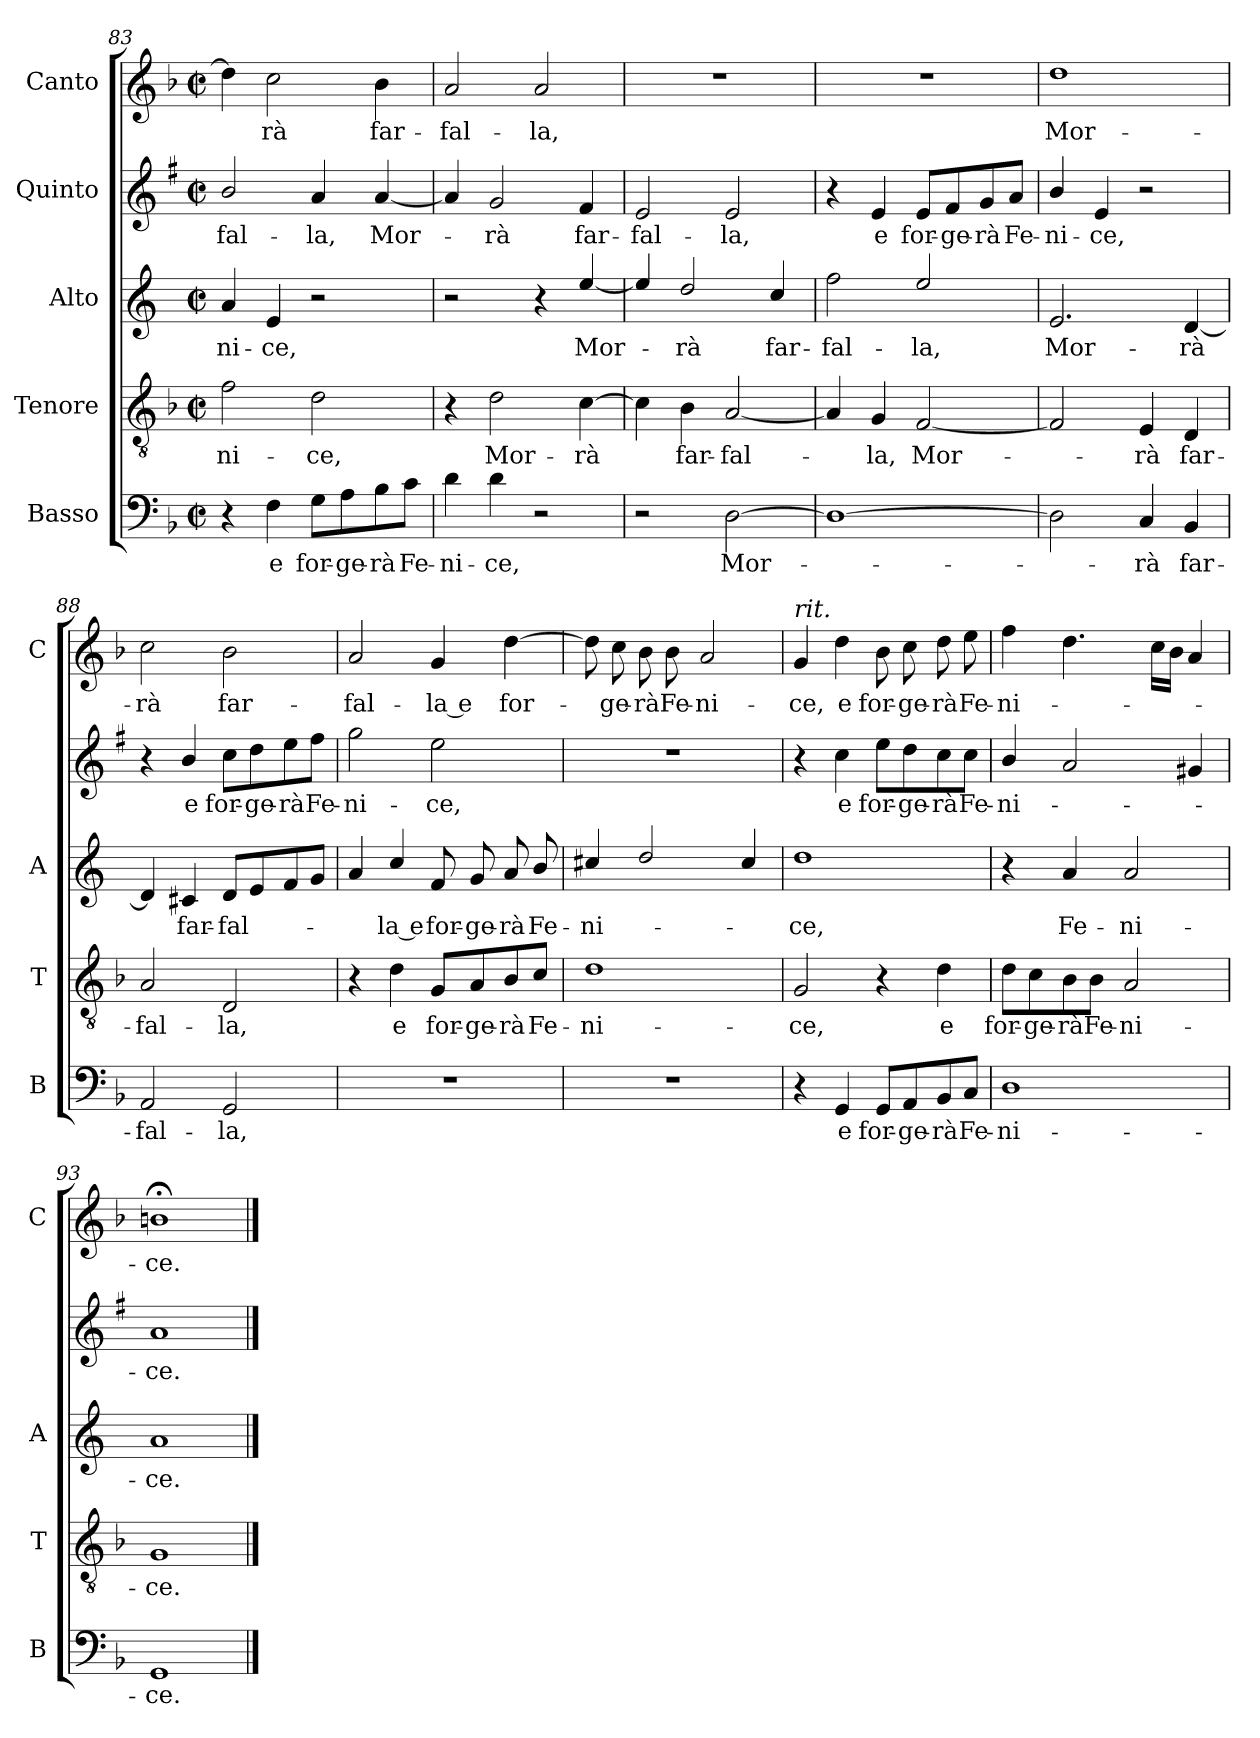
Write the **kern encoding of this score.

**kern	**text	**kern	**text	**kern	**text	**kern	**text	**kern	**text
*part5	*part5	*part4	*part4	*part3	*part3	*part2	*part2	*part1	*part1
*staff5	*staff5	*staff4	*staff4	*staff3	*staff3	*staff2	*staff2	*staff1	*staff1
*I"Basso	*	*I"Tenore	*	*I"Alto	*	*I"Quinto	*	*I"Canto	*
*I'B	*	*I'T	*	*I'A	*	*	*	*I'C	*
*clefF4	*	*clefGv2	*	*clefG2	*	*clefG2	*	*clefG2	*
*	*	*	*	*ITrd4c7	*	*ITrd1c2	*	*	*
*k[b-]	*	*k[b-]	*	*k[b-]	*	*k[b-]	*	*k[b-]	*
*F:	*	*F:	*	*F:	*	*F:	*	*F:	*
*M2/2	*	*M2/2	*	*M2/2	*	*M2/2	*	*M2/2	*
*met(c|)	*	*met(c|)	*	*met(c|)	*	*met(c|)	*	*met(c|)	*
=83	=83	=83	=83	=83	=83	=83	=83	=83	=83
!	!	!	!LO:LY:b	!	!LO:LY:b	!	!LO:LY:b	!	!
4r	.	2f\	-ni-	4d/	-ni-	2a/	-fal-	4dd\]	.
!	!LO:LY:b	!	!	!	!LO:LY:b	!	!	!	!LO:LY:b
4F\	e	.	.	4A/	-ce,	.	.	2cc\	-rà
!	!LO:LY:b	!	!LO:LY:b	!	!	!	!LO:LY:b	!	!
8G\L	for-	2d\	-ce,	2r	.	4g/	-la,	.	.
!	!LO:LY:b	!	!	!	!	!	!	!	!
8A\	-ge-	.	.	.	.	.	.	.	.
!	!LO:LY:b	!	!	!	!	!	!LO:LY:b	!	!LO:LY:b
8B-\	-rà	.	.	.	.	[4g/	Mor-	4b-\	far-
!	!LO:LY:b	!	!	!	!	!	!	!	!
8c\J	Fe-	.	.	.	.	.	.	.	.
=84	=84	=84	=84	=84	=84	=84	=84	=84	=84
!	!LO:LY:b	!	!	!	!	!	!	!	!LO:LY:b
4d\	-ni-	4r	.	2r	.	4g/]	.	2a/	-fal-
!	!LO:LY:b	!	!LO:LY:b	!	!	!	!LO:LY:b	!	!
4d\	-ce,	2d\	Mor-	.	.	2f/	-rà	.	.
!	!	!	!	!	!	!	!	!	!LO:LY:b
2r	.	.	.	4r	.	.	.	2a/	-la,
!	!	!	!LO:LY:b	!	!LO:LY:b	!	!LO:LY:b	!	!
.	.	[4c\	-rà	[4a/	Mor-	4e/	far-	.	.
!!LO:LB:g=z
=85	=85	=85	=85	=85	=85	=85	=85	=85	=85
!	!	!	!	!	!	!	!LO:LY:b	!	!
2r	.	4c\]	.	4a/]	.	2d/	-fal-	1r	.
!	!	!	!LO:LY:b	!	!LO:LY:b	!	!	!	!
.	.	4B-\	far-	2g/	-rà	.	.	.	.
!	!LO:LY:b	!	!LO:LY:b	!	!	!	!LO:LY:b	!	!
[2D\	Mor-	[2A/	-fal-	.	.	2d/	-la,	.	.
!	!	!	!	!	!LO:LY:b	!	!	!	!
.	.	.	.	4f/	far-	.	.	.	.
=86	=86	=86	=86	=86	=86	=86	=86	=86	=86
!	!	!	!	!	!LO:LY:b	!	!	!	!
1D_	.	4A/]	.	2b-\	-fal-	4r	.	1r	.
!	!	!	!LO:LY:b	!	!	!	!LO:LY:b	!	!
.	.	4G/	-la,	.	.	4d/	e	.	.
!	!	!	!LO:LY:b	!	!LO:LY:b	!	!LO:LY:b	!	!
.	.	[2F/	Mor-	2a/	-la,	8d/L	for-	.	.
!	!	!	!	!	!	!	!LO:LY:b	!	!
.	.	.	.	.	.	8e/	-ge-	.	.
!	!	!	!	!	!	!	!LO:LY:b	!	!
.	.	.	.	.	.	8f/	-rà	.	.
!	!	!	!	!	!	!	!LO:LY:b	!	!
.	.	.	.	.	.	8g/J	Fe-	.	.
=87	=87	=87	=87	=87	=87	=87	=87	=87	=87
!	!	!	!	!	!LO:LY:b	!	!LO:LY:b	!	!LO:LY:b
2D\]	.	2F/]	.	2.A/	Mor-	4a/	-ni-	1dd	Mor-
!	!	!	!	!	!	!	!LO:LY:b	!	!
.	.	.	.	.	.	4d/	-ce,	.	.
!	!LO:LY:b	!	!LO:LY:b	!	!	!	!	!	!
4C/	-rà	4E/	-rà	.	.	2r	.	.	.
!	!LO:LY:b	!	!LO:LY:b	!	!LO:LY:b	!	!	!	!
4BB-/	far-	4D/	far-	[4G/	-rà	.	.	.	.
=88	=88	=88	=88	=88	=88	=88	=88	=88	=88
!	!LO:LY:b	!	!LO:LY:b	!	!	!	!	!	!LO:LY:b
2AA/	-fal-	2A/	-fal-	4G/]	.	4r	.	2cc\	-rà
!	!	!	!	!	!LO:LY:b	!	!LO:LY:b	!	!
.	.	.	.	4F#X/	far-	4a/	e	.	.
!	!LO:LY:b	!	!LO:LY:b	!	!LO:LY:b	!	!LO:LY:b	!	!LO:LY:b
2GG/	-la,	2D/	-la,	8G/L	-fal-	8b-\L	for-	2b-\	far-
!	!	!	!	!	!	!	!LO:LY:b	!	!
.	.	.	.	8A/	.	8cc\	-ge-	.	.
!	!	!	!	!	!	!	!LO:LY:b	!	!
.	.	.	.	8B-/	.	8dd\	-rà	.	.
!	!	!	!	!	!	!	!LO:LY:b	!	!
.	.	.	.	8c/J	.	8ee\J	Fe-	.	.
=89	=89	=89	=89	=89	=89	=89	=89	=89	=89
!	!	!	!	!	!	!	!LO:LY:b	!	!LO:LY:b
1r	.	4r	.	4d/	.	2ff\	-ni-	2a/	-fal-
!	!	!	!LO:LY:b	!	!LO:LY:b	!	!	!	!
.	.	4d\	e	4f/	-la e	.	.	.	.
!	!	!	!LO:LY:b	!	!LO:LY:b	!	!LO:LY:b	!	!LO:LY:b
.	.	8G/L	for-	8B-/	for-	2dd\	-ce,	4g/	-la e
!	!	!	!LO:LY:b	!	!LO:LY:b	!	!	!	!
.	.	8A/	-ge-	8c/	-ge-	.	.	.	.
!	!	!	!LO:LY:b	!	!LO:LY:b	!	!	!	!LO:LY:b
.	.	8B-/	-rà	8d/	-rà	.	.	[4dd\	for-
!	!	!	!LO:LY:b	!	!LO:LY:b	!	!	!	!
.	.	8c/J	Fe-	8e/	Fe-	.	.	.	.
!!LO:LB:g=z
=90	=90	=90	=90	=90	=90	=90	=90	=90	=90
!	!	!	!LO:LY:b	!	!LO:LY:b	!	!	!	!
1r	.	1d	-ni-	4f#X/	-ni-	1r	.	8dd\]	.
!	!	!	!	!	!	!	!	!	!LO:LY:b
.	.	.	.	.	.	.	.	8cc\	-ge-
!	!	!	!	!	!	!	!	!	!LO:LY:b
.	.	.	.	2g/	.	.	.	8b-\	-rà
!	!	!	!	!	!	!	!	!	!LO:LY:b
.	.	.	.	.	.	.	.	8b-\	Fe-
!	!	!	!	!	!	!	!	!	!LO:LY:b
.	.	.	.	.	.	.	.	2a/	-ni-
.	.	.	.	4f#/	.	.	.	.	.
=91	=91	=91	=91	=91	=91	=91	=91	=91	=91
!	!	!	!	!	!	!	!	!LO:TX:a:i:t=rit.	!
!	!	!	!LO:LY:b	!	!LO:LY:b	!	!	!	!LO:LY:b
4r	.	2G/	-ce,	1g	-ce,	4r	.	4g/	-ce,
!	!LO:LY:b	!	!	!	!	!	!LO:LY:b	!	!LO:LY:b
4GG/	e	.	.	.	.	4b-\	e	4dd\	e
!	!LO:LY:b	!	!	!	!	!	!LO:LY:b	!	!LO:LY:b
8GG/L	for-	4r	.	.	.	8dd\L	for-	8b-\	for-
!	!LO:LY:b	!	!	!	!	!	!LO:LY:b	!	!LO:LY:b
8AA/	-ge-	.	.	.	.	8cc\	-ge-	8cc\	-ge-
!	!LO:LY:b	!	!LO:LY:b	!	!	!	!LO:LY:b	!	!LO:LY:b
8BB-/	-rà	4d\	e	.	.	8b-\	-rà	8dd\	-rà
!	!LO:LY:b	!	!	!	!	!	!LO:LY:b	!	!LO:LY:b
8C/J	Fe-	.	.	.	.	8b-\J	Fe-	8ee\	Fe-
=92	=92	=92	=92	=92	=92	=92	=92	=92	=92
!	!LO:LY:b	!	!LO:LY:b	!	!	!	!LO:LY:b	!	!LO:LY:b
1D	-ni-	8d\L	for-	4r	.	4a/	-ni-	4ff\	-ni-
!	!	!	!LO:LY:b	!	!	!	!	!	!
.	.	8c\	-ge-	.	.	.	.	.	.
!	!	!	!LO:LY:b	!	!LO:LY:b	!	!	!	!
.	.	8B-\	-rà	4d/	Fe-	2g/	.	4.dd\	.
!	!	!	!LO:LY:b	!	!	!	!	!	!
.	.	8B-\J	Fe-	.	.	.	.	.	.
!	!	!	!LO:LY:b	!	!LO:LY:b	!	!	!	!
.	.	2A/	-ni-	2d/	-ni-	.	.	.	.
.	.	.	.	.	.	.	.	16cc\LL	.
.	.	.	.	.	.	.	.	16b-\JJ	.
.	.	.	.	.	.	4f#X/	.	4a/	.
=93	=93	=93	=93	=93	=93	=93	=93	=93	=93
!	!LO:LY:b	!	!LO:LY:b	!	!LO:LY:b	!	!LO:LY:b	!	!LO:LY:b
1GG	-ce.	1G	-ce.	1d	-ce.	1g	-ce.	1bn;<	-ce.
==	==	==	==	==	==	==	==	==	==
*-	*-	*-	*-	*-	*-	*-	*-	*-	*-
